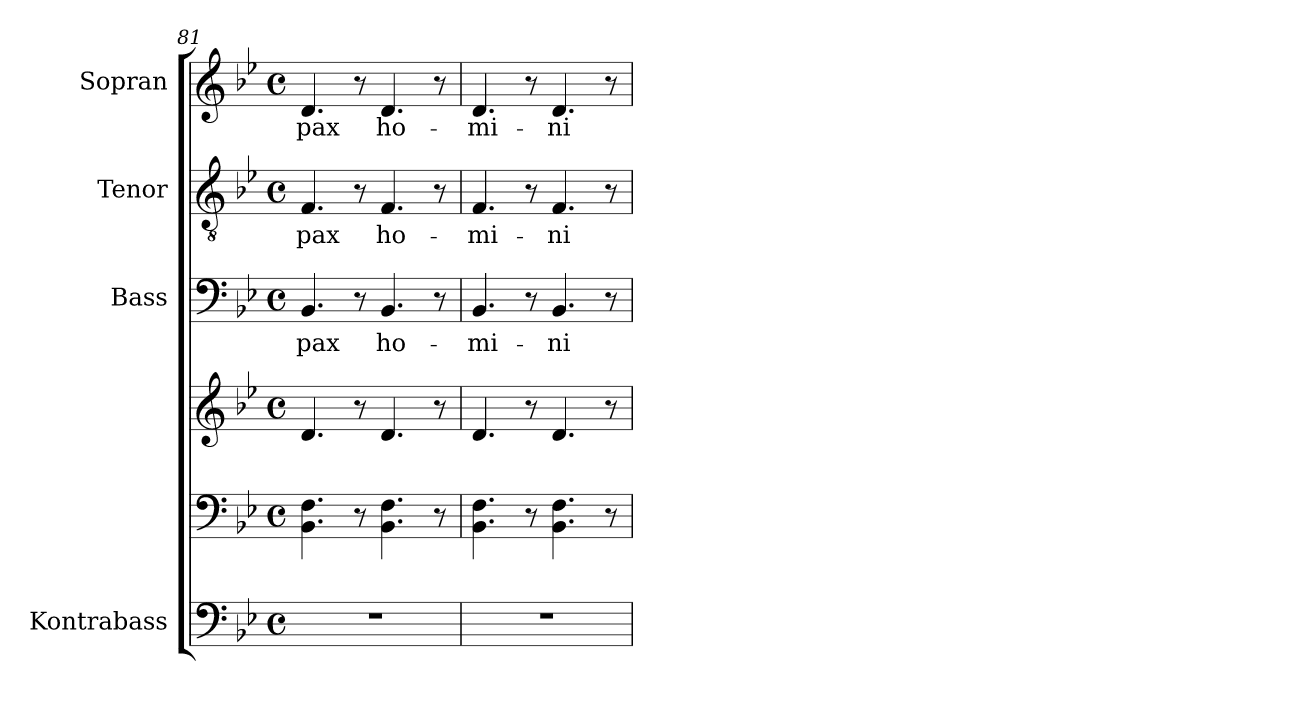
**kern	**kern	**kern	**kern	**text	**kern	**text	**kern	**text
*part5	*part4	*part4	*part3	*part3	*part2	*part2	*part1	*part1
*staff6	*staff5	*staff4	*staff3	*staff3	*staff2	*staff2	*staff1	*staff1
*I"Kontrabass	*	*	*I"Bass	*	*I"Tenor	*	*I"Sopran	*
*I'Kb.	*	*	*I'B.	*	*I'T.	*	*I'S.	*
*clefF4	*clefF4	*clefG2	*clefF4	*	*clefGv2	*	*clefG2	*
*ITrd7c12	*	*	*	*	*	*	*	*
*k[b-e-]	*k[b-e-]	*k[b-e-]	*k[b-e-]	*	*k[b-e-]	*	*k[b-e-]	*
*B-:	*B-:	*B-:	*B-:	*	*B-:	*	*B-:	*
*M4/4	*M4/4	*M4/4	*M4/4	*	*M4/4	*	*M4/4	*
*met(c)	*met(c)	*met(c)	*met(c)	*	*met(c)	*	*met(c)	*
=81	=81	=81	=81	=81	=81	=81	=81	=81
!	!	!	!	!LO:LY:b	!	!LO:LY:b	!	!LO:LY:b
1r	4.BB-\ 4.F\	4.d/	4.BB-/	pax	4.F/	pax	4.d/	pax
.	8r	8r	8r	.	8r	.	8r	.
!	!	!	!	!LO:LY:b	!	!LO:LY:b	!	!LO:LY:b
.	4.BB-\ 4.F\	4.d/	4.BB-/	ho-	4.F/	ho-	4.d/	ho-
.	8r	8r	8r	.	8r	.	8r	.
=82	=82	=82	=82	=82	=82	=82	=82	=82
!	!	!	!	!LO:LY:b	!	!LO:LY:b	!	!LO:LY:b
1r	4.BB-\ 4.F\	4.d/	4.BB-/	-mi-	4.F/	-mi-	4.d/	-mi-
.	8r	8r	8r	.	8r	.	8r	.
!	!	!	!	!LO:LY:b	!	!LO:LY:b	!	!LO:LY:b
.	4.BB-\ 4.F\	4.d/	4.BB-/	-ni-	4.F/	-ni-	4.d/	-ni-
.	8r	8r	8r	.	8r	.	8r	.
=	=	=	=	=	=	=	=	=
*-	*-	*-	*-	*-	*-	*-	*-	*-
